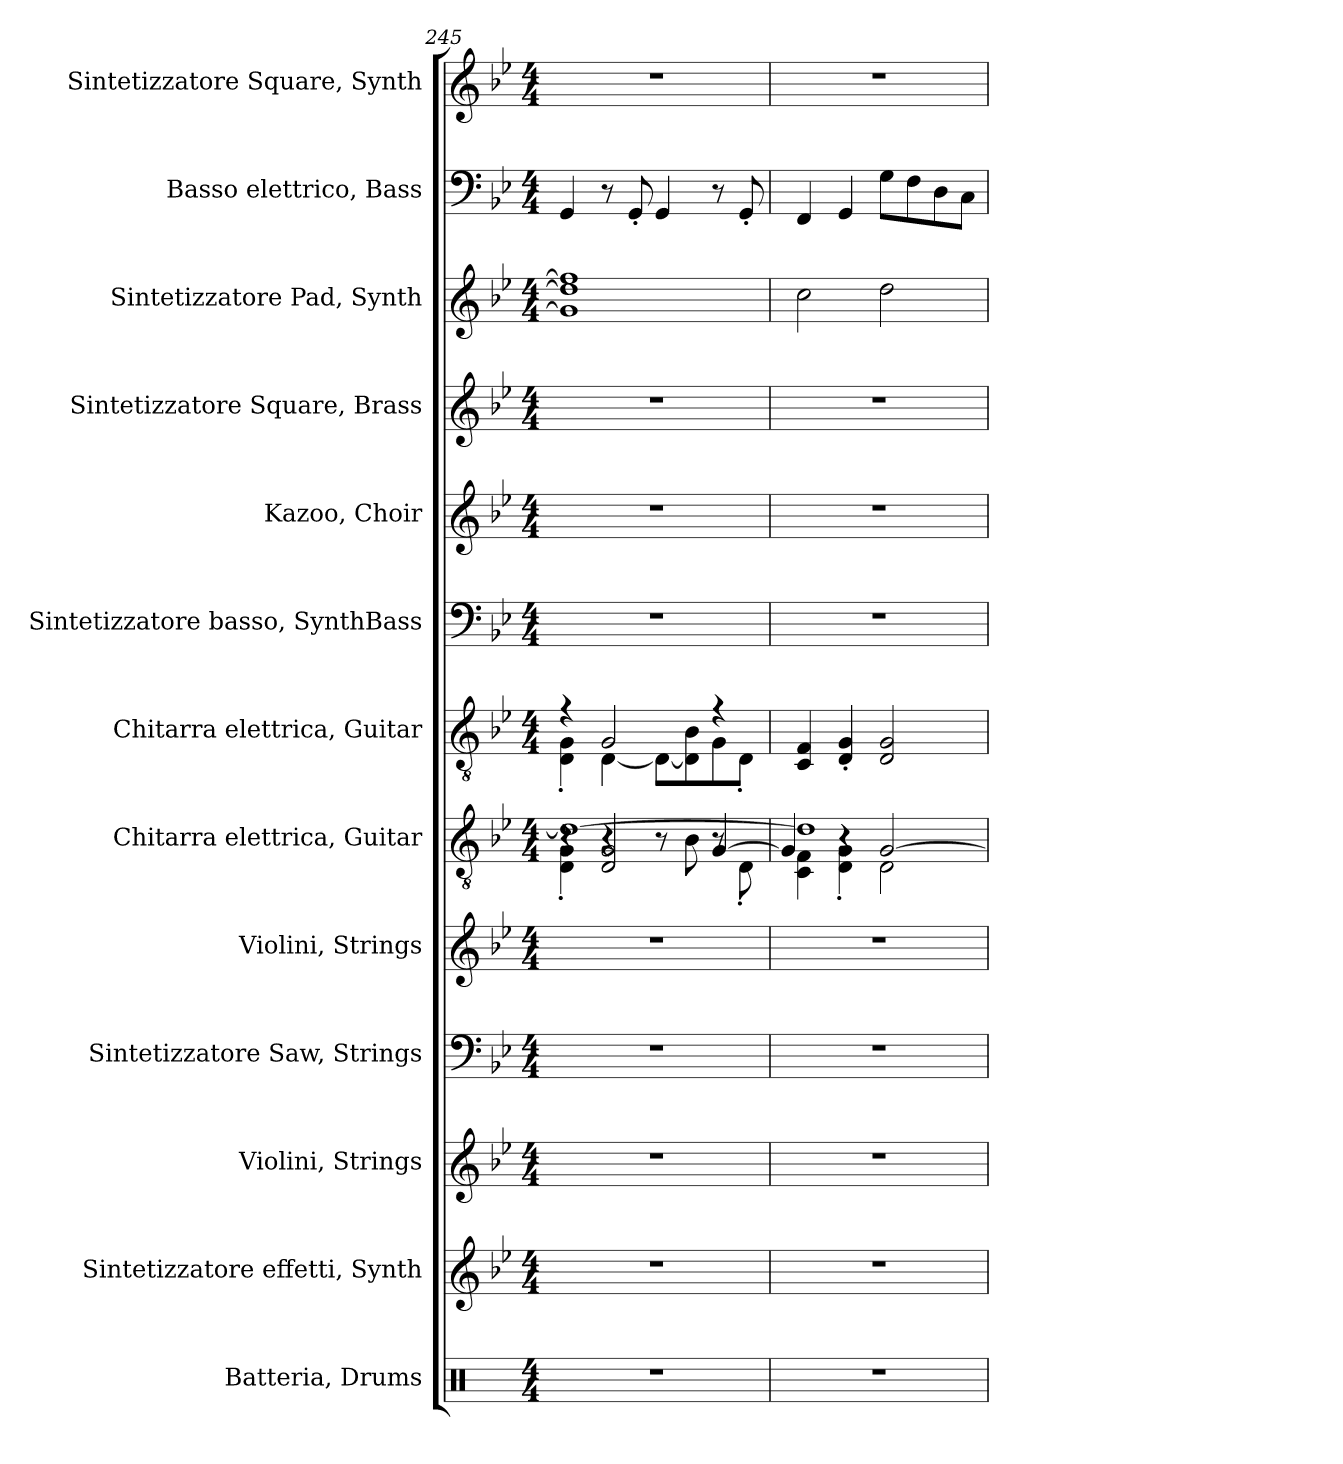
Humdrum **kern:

**kern	**kern	**kern	**kern	**kern	**kern	**kern	**kern	**kern	**kern	**kern	**kern	**kern
*part13	*part12	*part11	*part10	*part9	*part8	*part7	*part6	*part5	*part4	*part3	*part2	*part1
*staff13	*staff12	*staff11	*staff10	*staff9	*staff8	*staff7	*staff6	*staff5	*staff4	*staff3	*staff2	*staff1
*I"Batteria, Drums	*I"Sintetizzatore effetti, Synth	*I"Violini, Strings	*I"Sintetizzatore Saw, Strings	*I"Violini, Strings	*I"Chitarra elettrica, Guitar	*I"Chitarra elettrica, Guitar	*I"Sintetizzatore basso, SynthBass	*I"Kazoo, Choir	*I"Sintetizzatore Square, Brass	*I"Sintetizzatore Pad, Synth	*I"Basso elettrico, Bass	*I"Sintetizzatore Square, Synth
*I'Batt.	*I'Sint.	*I'Vl.	*I'Sint.	*I'Vl.	*I'Chit. el.	*I'Chit. el.	*I'Sint.	*I'Kaz.	*I'Sint.	*I'Sint.	*I'B. el.	*I'Sint.
*clefX	*clefG2	*clefG2	*clefF4	*clefG2	*clefGv2	*clefGv2	*clefF4	*clefG2	*clefG2	*clefG2	*clefF4	*clefG2
*	*	*	*	*	*	*	*	*	*	*	*ITrd7c12	*
*k[]	*k[b-e-]	*k[b-e-]	*k[b-e-]	*k[b-e-]	*k[b-e-]	*k[b-e-]	*k[b-e-]	*k[b-e-]	*k[b-e-]	*k[b-e-]	*k[b-e-]	*k[b-e-]
*M4/4	*M4/4	*M4/4	*M4/4	*M4/4	*M4/4	*M4/4	*M4/4	*M4/4	*M4/4	*M4/4	*M4/4	*M4/4
=245	=245	=245	=245	=245	=245	=245	=245	=245	=245	=245	=245	=245
*	*	*	*	*	*^	*^	*	*	*	*	*	*
*	*	*	*	*	*	*^	*	*	*	*	*	*	*	*
1r	1r	1r	1r	1r	1d_	4D\' 4G\'	4r	4r	4D\' 4G\'	1r	1r	1r	1g] 1dd] 1ff]	4GGG/	1r
.	.	.	.	.	.	4r	2D/ 2G/	2G/	[4D\	.	.	.	.	8r	.
.	.	.	.	.	.	.	.	.	.	.	.	.	.	8GGG'/	.
.	.	.	.	.	.	8r	.	.	8D\L_	.	.	.	.	4GGG/	.
.	.	.	.	.	.	8B-\	.	.	8D\] 8B-\	.	.	.	.	.	.
.	.	.	.	.	.	8r	[4G/	4r	8G\	.	.	.	.	8r	.
.	.	.	.	.	.	8D'\	.	.	8D'\J	.	.	.	.	8GGG'/	.
*	*	*	*	*	*	*	*	*v	*v	*	*	*	*	*	*
=246	=246	=246	=246	=246	=246	=246	=246	=246	=246	=246	=246	=246	=246	=246
1r	1r	1r	1r	1r	1d]	4C\ 4F\	4G/]	4C/ 4F/	1r	1r	1r	2cc\	4FFF/	1r
.	.	.	.	.	.	4D\' 4G\'	4r	4D/' 4G/'	.	.	.	.	4GGG/	.
.	.	.	.	.	.	2D\	[2G/	2D/ 2G/	.	.	.	2dd\	8GG\L	.
.	.	.	.	.	.	.	.	.	.	.	.	.	8FF\	.
.	.	.	.	.	.	.	.	.	.	.	.	.	8DD\	.
.	.	.	.	.	.	.	.	.	.	.	.	.	8CC\J	.
*	*	*	*	*	*v	*v	*v	*	*	*	*	*	*	*
=	=	=	=	=	=	=	=	=	=	=	=	=
*-	*-	*-	*-	*-	*-	*-	*-	*-	*-	*-	*-	*-
